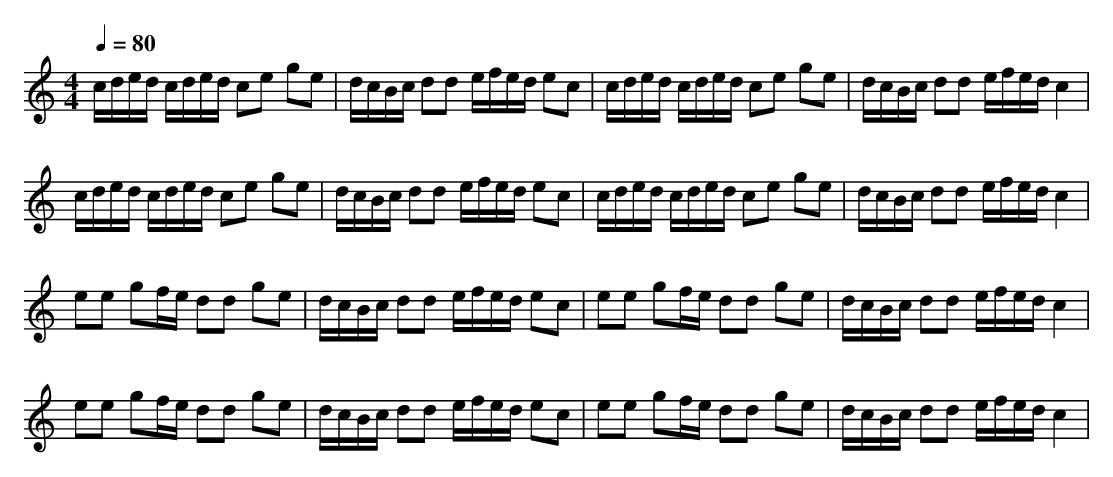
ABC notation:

X:1
T:
M: 4/4
L: 1/8
Q:1/4=80
K:C % 0 sharps
c/2d/2e/2d/2 c/2d/2e/2d/2 ce ge|d/2c/2B/2c/2 dd e/2f/2e/2d/2 ec|c/2d/2e/2d/2 c/2d/2e/2d/2 ce ge|d/2c/2B/2c/2 dd e/2f/2e/2d/2 c2|
c/2d/2e/2d/2 c/2d/2e/2d/2 ce ge|d/2c/2B/2c/2 dd e/2f/2e/2d/2 ec|c/2d/2e/2d/2 c/2d/2e/2d/2 ce ge|d/2c/2B/2c/2 dd e/2f/2e/2d/2 c2|
ee gf/2e/2 dd ge|d/2c/2B/2c/2 dd e/2f/2e/2d/2 ec|ee gf/2e/2 dd ge|d/2c/2B/2c/2 dd e/2f/2e/2d/2 c2|
ee gf/2e/2 dd ge|d/2c/2B/2c/2 dd e/2f/2e/2d/2 ec|ee gf/2e/2 dd ge|d/2c/2B/2c/2 dd e/2f/2e/2d/2 c2|
